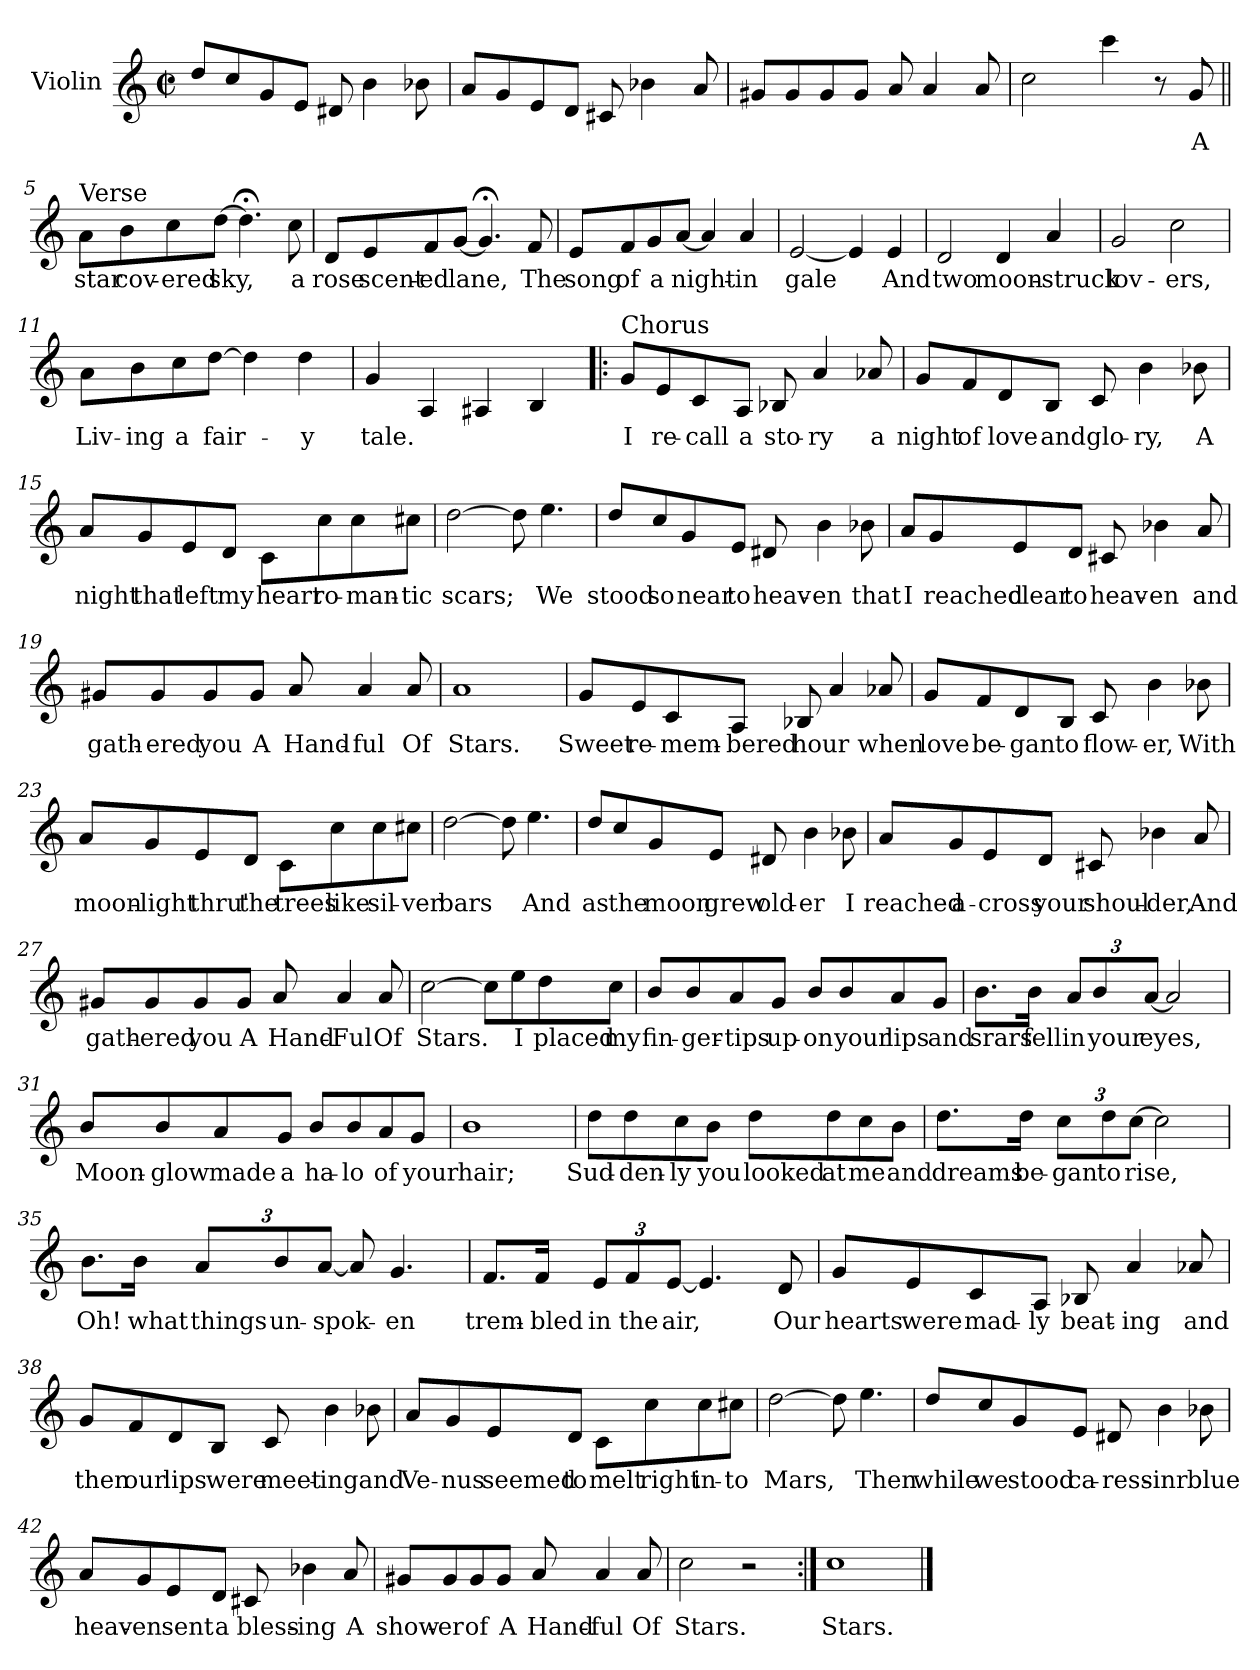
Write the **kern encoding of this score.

**kern	**text
*part1	*part1
*staff1	*staff1
*I"Violin	*
*I'Vln	*
*clefG2	*
*k[]	*
*C:	*
*M2/2	*
*met(c|)	*
=1	=1
8dd/L	.
8cc/	.
8g/	.
8e/J	.
8d#X/	.
4b\	.
8b-X\	.
=2	=2
8a/L	.
8g/	.
8e/	.
8d/J	.
8c#X/	.
4b-X\	.
8a/	.
=3	=3
8g#X/L	.
8g#/	.
8g#/	.
8g#/J	.
8a/	.
4a/	.
8a/	.
=4	=4
2cc\	.
4ccc\	.
8r	.
8g/	A
!!LO:LB:g=z
=5||	=5||
!LO:TX:a:t=Verse	!
8a\L	star
8b\	cov-
8cc\	-ered
[8dd\J	sky,
4.dd;<Z\]	.
8cc\	a
=6	=6
8d/L	rose
8e/	scent-
8f/	-ed
[8g/J	lane,
4.g;<Z/]	.
8f/	The
=7	=7
8e/L	song
8f/	of
8g/	a
[8a/J	night-
4a/]	.
4a/	-in
=8	=8
[2e/	gale
4e/]	.
4e/	And
!!LO:LB:g=z
=9	=9
2d/	two
4d/	moon-
4a/	-struck
=10	=10
2g/	lov-
2cc\	-ers,
=11	=11
8a\L	Liv-
8b\	-ing
8cc\	a
[8dd\J	fair-
4dd\]	.
4dd\	-y
=12	=12
4g/	tale.
4A/	.
4A#X/	.
4B/	.
!!LO:LB:g=z
=13!|:	=13!|:
!LO:TX:a:t=Chorus	!
8g/L	I
8e/	re-
8c/	-call
8A/J	a
8B-X/	sto-
4a/	-ry
8a-X/	a
=14	=14
8g/L	night
8f/	of
8d/	love
8B/J	and
8c/	glo-
4b\	-ry,
8b-X\	A
=15	=15
8a/L	night
8g/	that
8e/	left
8d/J	my
8c\L	heart
8cc\	ro-
8cc\	-man-
8cc#X\J	-tic
=16	=16
[2dd\	scars;
8dd\]	.
4.ee\	We
!!LO:LB:g=z
=17	=17
8dd/L	stood
8cc/	so
8g/	near
8e/J	to
8d#X/	heav-
4b\	-en
8b-X\	that
=18	=18
8a/L	I
8g/	reached
8e/	clear
8d/J	to
8c#X/	heav-
4b-X\	-en
8a/	and
=19	=19
8g#X/L	gath-
8g#/	-ered
8g#/	you
8g#/J	A
8a/	Hand-
4a/	-ful
8a/	Of
=20	=20
1a	Stars.
!!LO:LB:g=z
=21	=21
8g/L	Sweet
8e/	re-
8c/	-mem-
8A/J	-bered
8B-X/	hour
4a/	.
8a-X/	when
=22	=22
8g/L	love
8f/	be-
8d/	-gan
8B/J	to
8c/	flow-
4b\	-er,
8b-X\	With
=23	=23
8a/L	moon-
8g/	-light
8e/	thru'
8d/J	the
8c\L	trees
8cc\	like
8cc\	sil-
8cc#X\J	-ver
!!LO:LB:g=z
=24	=24
[2dd\	bars
8dd\]	.
4.ee\	And
=25	=25
8dd/L	as
8cc/	the
8g/	moon
8e/J	grew
8d#X/	old-
4b\	-er
8b-X\	I
=26	=26
8a/L	reached
8g/	a-
8e/	-cross
8d/J	your
8c#X/	shoul-
4b-X\	-der,
8a/	And
!!LO:LB:g=z
=27	=27
8g#X/L	gath-
8g#/	-ered
8g#/	you
8g#/J	A
8a/	Hand-
4a/	-Ful
8a/	Of
=28	=28
[2cc\	Stars.
8cc\L]	.
8ee\	I
8dd\	placed
8cc\J	my
=29	=29
8b/L	fin-
8b/	-ger-
8a/	-tips
8g/J	up-
8b/L	-on
8b/	your
8a/	lips
8g/J	and
!!LO:LB:g=z
=30	=30
8.b\L	srars
16b\Jk	fell
*Xbrackettup	*
12a/L	in
12b/	your
[12a/J	eyes,
2a/]	.
=31	=31
8b/L	Moon-
8b/	-glow
8a/	made
8g/J	a
8b/L	ha-
8b/	-lo
8a/	of
8g/J	your
=32	=32
1b	hair;
=33	=33
8dd\L	Sud-
8dd\	-den-
8cc\	-ly
8b\J	you
8dd\L	looked
8dd\	at
8cc\	me
8b\J	and
!!LO:PB:g=z
=34	=34
8.dd\L	dreams
16dd\Jk	be-
12cc\L	-gan
12dd\	to
[12cc\J	rise,
2cc\]	.
=35	=35
8.b\L	Oh!
16b\Jk	what
12a/L	things
12b/	un-
[12a/J	-spok-
8a/]	.
4.g/	-en
=36	=36
8.f/L	trem-
16f/Jk	-bled
12e/L	in
12f/	the
[12e/J	air,
4.e/]	.
8d/	Our
!!LO:LB:g=z
=37	=37
8g/L	hearts
8e/	were
8c/	mad-
8A/J	-ly
8B-X/	beat-
4a/	-ing
8a-X/	and
=38	=38
8g/L	then
8f/	our
8d/	lips
8B/J	were
8c/	meet-
4b\	-ing
8b-X\	and
=39	=39
8a/L	Ve-
8g/	-nus
8e/	seemed
8d/J	to
8c\L	melt
8cc\	right
8cc\	in-
8cc#X\J	-to
!!LO:LB:g=z
=40	=40
[2dd\	Mars,
8dd\]	.
4.ee\	Then
=41	=41
8dd/L	while
8cc/	we
8g/	stood
8e/J	ca-
8d#X/	-ress-
4b\	-inr
8b-X\	blue
=42	=42
8a/L	heav-
8g/	-en
8e/	sent
8d/J	a
8c#X/	bless-
4b-X\	-ing
8a/	A
!!LO:LB:g=z
=43	=43
8g#X/L	show-
8g#/	-er
8g#/	of
8g#/J	A
8a/	Hand-
4a/	-ful
8a/	Of
=44	=44
2cc\	Stars.
2r	.
=45:|!	=45:|!
1cc	Stars.
==	==
*-	*-
